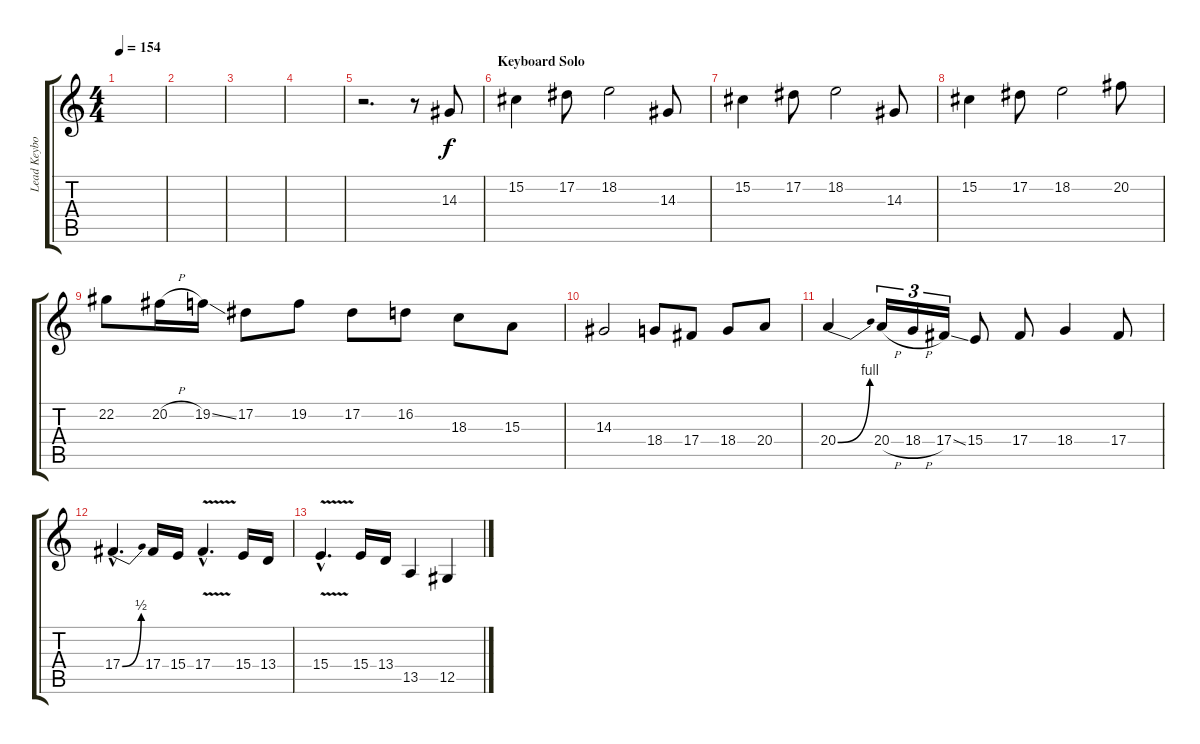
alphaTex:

\track ("Lead Keyboard" "Lead Keybo") {instrument lead2sawtooth}
\staff {score tabs}
\tuning (Eb4 Bb3 Gb3 Db3 Ab2 Eb2) {hide}
\ts (4 4)
\tempo 154
\clef g2
\ks c
|
|
|
|
r.2{d} r.8 14.3.8 |
\section ("" "Keyboard Solo")
15.2.4 17.2.8 18.2.2 14.3.8 |
15.2.4 17.2.8 18.2.2 14.3.8 |
15.2.4 17.2.8 18.2.2 20.2.8 |
22.2.8 20.2{h}.16 19.2{ss}.16 17.2.8 19.2.8 17.2.8 16.2.8 18.3.8 15.3.8 |
14.3.2 18.4.8 17.4.8 18.4.8 20.4.8 |
20.4{be (bend 0 0 60 4)}.4 20.4{h}.16{tu (3 2)} 18.4{h}.16{tu (3 2)} 17.4{ss}.16{tu (3 2)} 15.4.8 17.4.8 18.4.4 17.4.8 |
17.4{be (bend 0 0 60 2) hac}.4{d} 17.4.16 15.4.16 17.4{v hac}.4{d} 15.4.16 13.4.16 |
15.4{v hac}.4{d} 15.4.16 13.4.16 13.5.4 12.5.4
